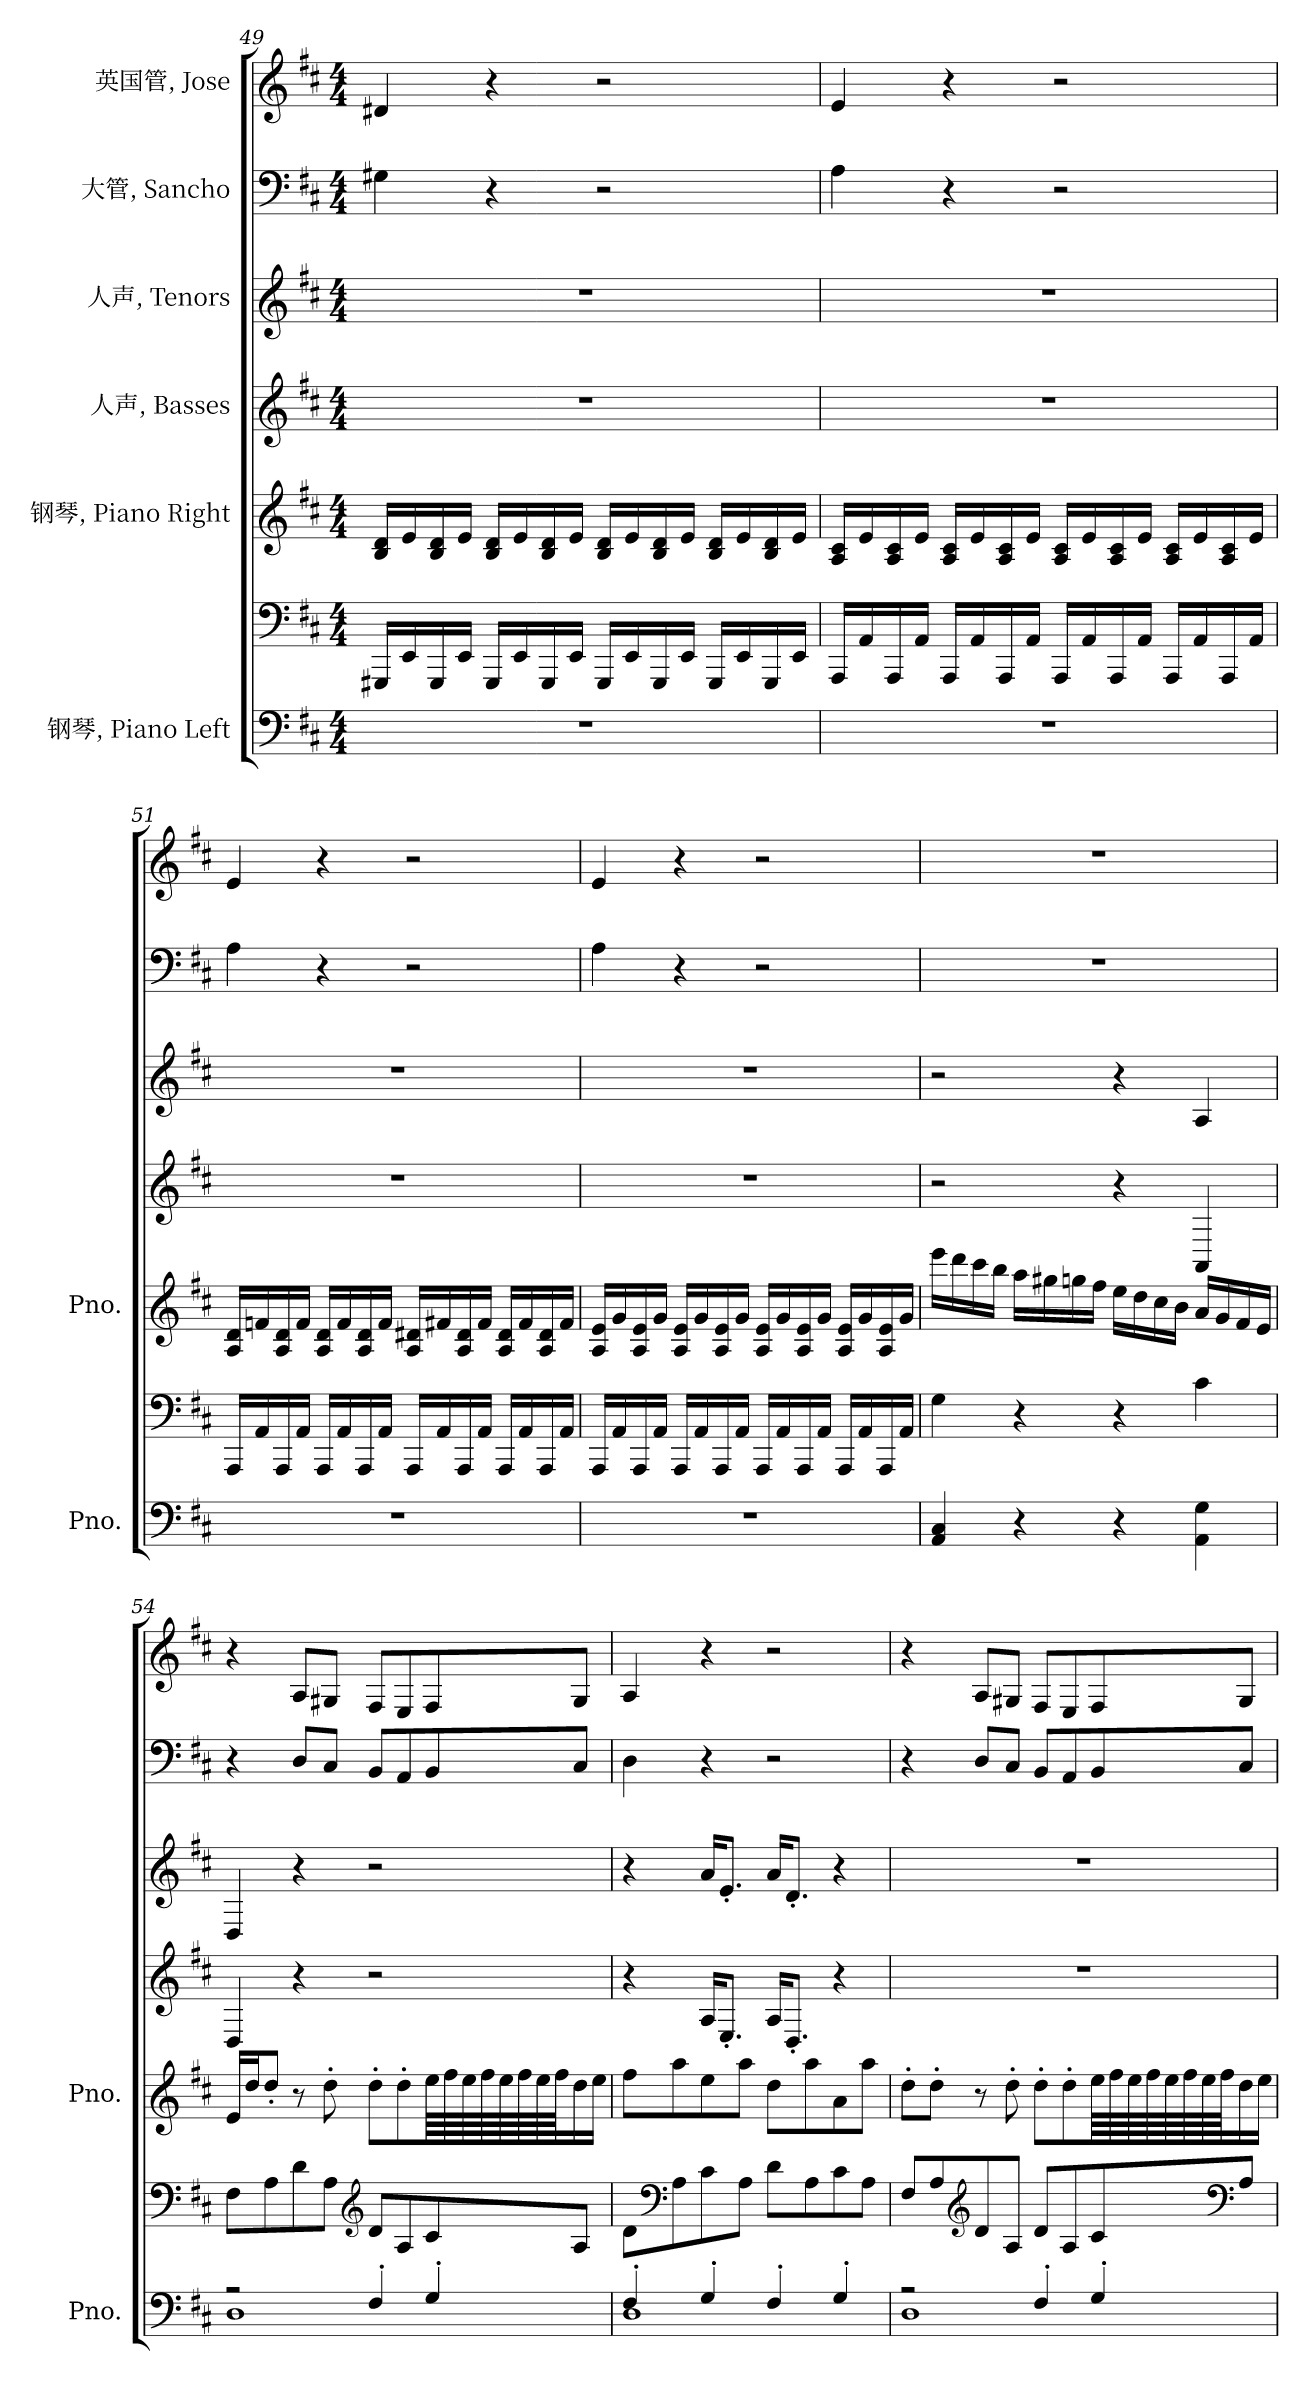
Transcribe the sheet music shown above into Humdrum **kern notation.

**kern	**kern	**kern	**kern	**kern	**kern	**kern
*part6	*part6	*part5	*part4	*part3	*part2	*part1
*staff7	*staff6	*staff5	*staff4	*staff3	*staff2	*staff1
*I"钢琴, Piano Left	*	*I"钢琴, Piano Right	*I"人声, Basses	*I"人声, Tenors	*I"大管, Sancho	*I"英国管, Jose
*I'Pno.	*	*I'Pno.	*	*	*	*
!!LO:PB:g=z
*clefF4	*clefF4	*clefG2	*clefG2	*clefG2	*clefF4	*clefG2
*	*	*	*	*	*	*ITrd4c7
*k[f#c#]	*k[f#c#]	*k[f#c#]	*k[f#c#]	*k[f#c#]	*k[f#c#]	*k[f#]
*M4/4	*M4/4	*M4/4	*M4/4	*M4/4	*M4/4	*M4/4
=49	=49	=49	=49	=49	=49	=49
1r	16GGG#X/LL	16B/ 16d/LL	1r	1r	4G#X\	4G#X/
.	16EE/	16e/	.	.	.	.
.	16GGG#/	16B/ 16d/	.	.	.	.
.	16EE/JJ	16e/JJ	.	.	.	.
.	16GGG#/LL	16B/ 16d/LL	.	.	4r	4r
.	16EE/	16e/	.	.	.	.
.	16GGG#/	16B/ 16d/	.	.	.	.
.	16EE/JJ	16e/JJ	.	.	.	.
.	16GGG#/LL	16B/ 16d/LL	.	.	2r	2r
.	16EE/	16e/	.	.	.	.
.	16GGG#/	16B/ 16d/	.	.	.	.
.	16EE/JJ	16e/JJ	.	.	.	.
.	16GGG#/LL	16B/ 16d/LL	.	.	.	.
.	16EE/	16e/	.	.	.	.
.	16GGG#/	16B/ 16d/	.	.	.	.
.	16EE/JJ	16e/JJ	.	.	.	.
=50	=50	=50	=50	=50	=50	=50
1r	16AAA/LL	16A/ 16c#/LL	1r	1r	4A\	4A/
.	16AA/	16e/	.	.	.	.
.	16AAA/	16A/ 16c#/	.	.	.	.
.	16AA/JJ	16e/JJ	.	.	.	.
.	16AAA/LL	16A/ 16c#/LL	.	.	4r	4r
.	16AA/	16e/	.	.	.	.
.	16AAA/	16A/ 16c#/	.	.	.	.
.	16AA/JJ	16e/JJ	.	.	.	.
.	16AAA/LL	16A/ 16c#/LL	.	.	2r	2r
.	16AA/	16e/	.	.	.	.
.	16AAA/	16A/ 16c#/	.	.	.	.
.	16AA/JJ	16e/JJ	.	.	.	.
.	16AAA/LL	16A/ 16c#/LL	.	.	.	.
.	16AA/	16e/	.	.	.	.
.	16AAA/	16A/ 16c#/	.	.	.	.
.	16AA/JJ	16e/JJ	.	.	.	.
!!LO:PB:g=z
=51	=51	=51	=51	=51	=51	=51
1r	16AAA/LL	16A/ 16d/LL	1r	1r	4A\	4A/
.	16AA/	16fn/	.	.	.	.
.	16AAA/	16A/ 16d/	.	.	.	.
.	16AA/JJ	16f/JJ	.	.	.	.
.	16AAA/LL	16A/ 16d/LL	.	.	4r	4r
.	16AA/	16f/	.	.	.	.
.	16AAA/	16A/ 16d/	.	.	.	.
.	16AA/JJ	16f/JJ	.	.	.	.
.	16AAA/LL	16A/ 16d#X/LL	.	.	2r	2r
.	16AA/	16f#X/	.	.	.	.
.	16AAA/	16A/ 16d#/	.	.	.	.
.	16AA/JJ	16f#/JJ	.	.	.	.
.	16AAA/LL	16A/ 16d#/LL	.	.	.	.
.	16AA/	16f#/	.	.	.	.
.	16AAA/	16A/ 16d#/	.	.	.	.
.	16AA/JJ	16f#/JJ	.	.	.	.
=52	=52	=52	=52	=52	=52	=52
1r	16AAA/LL	16A/ 16e/LL	1r	1r	4A\	4A/
.	16AA/	16g/	.	.	.	.
.	16AAA/	16A/ 16e/	.	.	.	.
.	16AA/JJ	16g/JJ	.	.	.	.
.	16AAA/LL	16A/ 16e/LL	.	.	4r	4r
.	16AA/	16g/	.	.	.	.
.	16AAA/	16A/ 16e/	.	.	.	.
.	16AA/JJ	16g/JJ	.	.	.	.
.	16AAA/LL	16A/ 16e/LL	.	.	2r	2r
.	16AA/	16g/	.	.	.	.
.	16AAA/	16A/ 16e/	.	.	.	.
.	16AA/JJ	16g/JJ	.	.	.	.
.	16AAA/LL	16A/ 16e/LL	.	.	.	.
.	16AA/	16g/	.	.	.	.
.	16AAA/	16A/ 16e/	.	.	.	.
.	16AA/JJ	16g/JJ	.	.	.	.
!!LO:PB:g=z
=53	=53	=53	=53	=53	=53	=53
4AA/ 4C#/	4G\	16eee\LL	2r	2r	1r	1r
.	.	16ddd\	.	.	.	.
.	.	16ccc#\	.	.	.	.
.	.	16bb\JJ	.	.	.	.
4r	4r	16aa\LL	.	.	.	.
.	.	16gg#X\	.	.	.	.
.	.	16ggn\	.	.	.	.
.	.	16ff#\JJ	.	.	.	.
4r	4r	16ee\LL	4r	4r	.	.
.	.	16dd\	.	.	.	.
.	.	16cc#\	.	.	.	.
.	.	16b\JJ	.	.	.	.
4AA\ 4G\	4c#\	16a/LL	4AA/	4A/	.	.
.	.	16g/	.	.	.	.
.	.	16f#/	.	.	.	.
.	.	16e/JJ	.	.	.	.
=54	=54	=54	=54	=54	=54	=54
*^	*	*	*	*	*	*
2r	1D	8F#\L	16e/LL	4D/	4D/	4r	4r
.	.	.	16dd/J	.	.	.	.
.	.	8A\	8dd'/J	.	.	.	.
.	.	8d\	8r	4r	4r	8D/L	8D/L
.	.	8A\J	8dd'\	.	.	8C#/J	8C#X/J
*	*	*clefG2	*	*	*	*	*
4F#'/	.	8d/L	8dd'\L	2r	2r	8BB/L	8BB/L
.	.	8A/	8dd'\	.	.	8AA/	8AA/
4G'/	.	8c#/	64ee\LLL	.	.	8BB/	8BB/
.	.	.	64ff#\	.	.	.	.
.	.	.	64ee\	.	.	.	.
.	.	.	64ff#\	.	.	.	.
.	.	.	64ee\	.	.	.	.
.	.	.	64ff#\	.	.	.	.
.	.	.	64ee\	.	.	.	.
.	.	.	64ff#\JJ	.	.	.	.
.	.	8A/J	16dd\	.	.	8C#/J	8C#/J
.	.	.	16ee\JJ	.	.	.	.
!!LO:PB:g=z
=55	=55	=55	=55	=55	=55	=55	=55
4F#'/	1D	8d\L	8ff#\L	4r	4r	4D\	4D/
*	*	*clefF4	*	*	*	*	*
.	.	8A\	8aa\	.	.	.	.
4G'/	.	8c#\	8ee\	16A/KL	16a/KL	4r	4r
.	.	.	.	8.E'/J	8.e'/J	.	.
.	.	8A\J	8aa\J	.	.	.	.
4F#'/	.	8d\L	8dd\L	16A/KL	16a/KL	2r	2r
.	.	.	.	8.D'/J	8.d'/J	.	.
.	.	8A\	8aa\	.	.	.	.
4G'/	.	8c#\	8a\	4r	4r	.	.
.	.	8A\J	8aa\J	.	.	.	.
=56	=56	=56	=56	=56	=56	=56	=56
2r	1D	8F#/L	8dd'\L	1r	1r	4r	4r
.	.	8A/	8dd'\J	.	.	.	.
*	*	*clefG2	*	*	*	*	*
.	.	8d/	8r	.	.	8D/L	8D/L
.	.	8A/J	8dd'\	.	.	8C#/J	8C#X/J
4F#'/	.	8d/L	8dd'\L	.	.	8BB/L	8BB/L
.	.	8A/	8dd'\	.	.	8AA/	8AA/
4G'/	.	8c#/	64ee\LLL	.	.	8BB/	8BB/
.	.	.	64ff#\	.	.	.	.
.	.	.	64ee\	.	.	.	.
.	.	.	64ff#\	.	.	.	.
.	.	.	64ee\	.	.	.	.
.	.	.	64ff#\	.	.	.	.
.	.	.	64ee\	.	.	.	.
.	.	.	64ff#\JJ	.	.	.	.
*	*	*clefF4	*	*	*	*	*
.	.	8A/J	16dd\	.	.	8C#/J	8C#/J
.	.	.	16ee\JJ	.	.	.	.
*v	*v	*	*	*	*	*	*
=	=	=	=	=	=	=
*-	*-	*-	*-	*-	*-	*-
